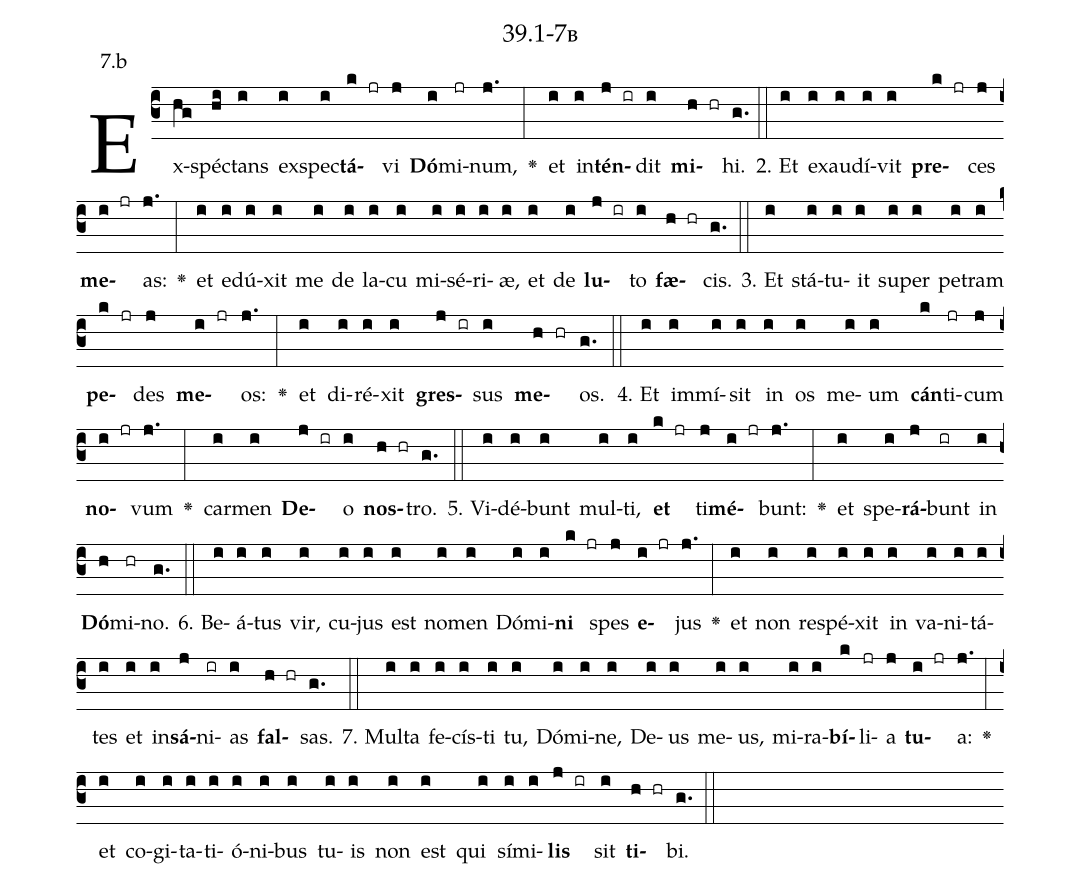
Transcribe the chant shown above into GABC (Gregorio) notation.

name: 39.1-7b;
annotation: 7.b;
%%
(c3)Ex(hg)spéc(hi)tans(i) ex(i)spec(i)<b>tá</b>(k jr)vi(j) <b>Dó</b>(i)mi(jr)num,(j.) <v>\greheightstar</v>(:) et(i) in(i)<b>tén</b>(j ir)dit(i) <b>mi</b>(h hr)hi.(g.) (::)
2. Et(i) ex(i)au(i)dí(i)vit(i) <b>pre</b>(k jr)ces(j) <b>me</b>(i jr)as:(j.) <v>\greheightstar</v>(:) et(i) e(i)dú(i)xit(i) me(i) de(i) la(i)cu(i) mi(i)sé(i)ri(i)æ,(i) et(i) de(i) <b>lu</b>(j ir)to(i) <b>fæ</b>(h hr)cis.(g.) (::)
3. Et(i) stá(i)tu(i)it(i) su(i)per(i) pe(i)tram(i) <b>pe</b>(k jr)des(j) <b>me</b>(i jr)os:(j.) <v>\greheightstar</v>(:) et(i) di(i)ré(i)xit(i) <b>gres</b>(j ir)sus(i) <b>me</b>(h hr)os.(g.) (::)
4. Et(i) im(i)mí(i)sit(i) in(i) os(i) me(i)um(i) <b>cán</b>(k)ti(jr)cum(j) <b>no</b>(i jr)vum(j.) <v>\greheightstar</v>(:) car(i)men(i) <b>De</b>(j ir)o(i) <b>nos</b>(h hr)tro.(g.) (::)
5. Vi(i)dé(i)bunt(i) mul(i)ti,(i) <b>et</b>(k jr) ti(j)<b>mé</b>(i jr)bunt:(j.) <v>\greheightstar</v>(:) et(i) spe(i)<b>rá</b>(j)bunt(ir) in(i) <b>Dó</b>(h)mi(hr)no.(g.) (::)
6. Be(i)á(i)tus(i) vir,(i) cu(i)jus(i) est(i) no(i)men(i) Dó(i)mi(i)<b>ni</b>(k jr) spes(j) <b>e</b>(i jr)jus(j.) <v>\greheightstar</v>(:) et(i) non(i) re(i)spé(i)xit(i) in(i) va(i)ni(i)tá(i)tes(i) et(i) in(i)<b>sá</b>(j)ni(ir)as(i) <b>fal</b>(h hr)sas.(g.) (::)
7. Mul(i)ta(i) fe(i)cís(i)ti(i) tu,(i) Dó(i)mi(i)ne,(i) De(i)us(i) me(i)us,(i) mi(i)ra(i)<b>bí</b>(k)li(jr)a(j) <b>tu</b>(i jr)a:(j.) <v>\greheightstar</v>(:) et(i) co(i)gi(i)ta(i)ti(i)ó(i)ni(i)bus(i) tu(i)is(i) non(i) est(i) qui(i) sí(i)mi(i)<b>lis</b>(j ir) sit(i) <b>ti</b>(h hr)bi.(g.) (::)
